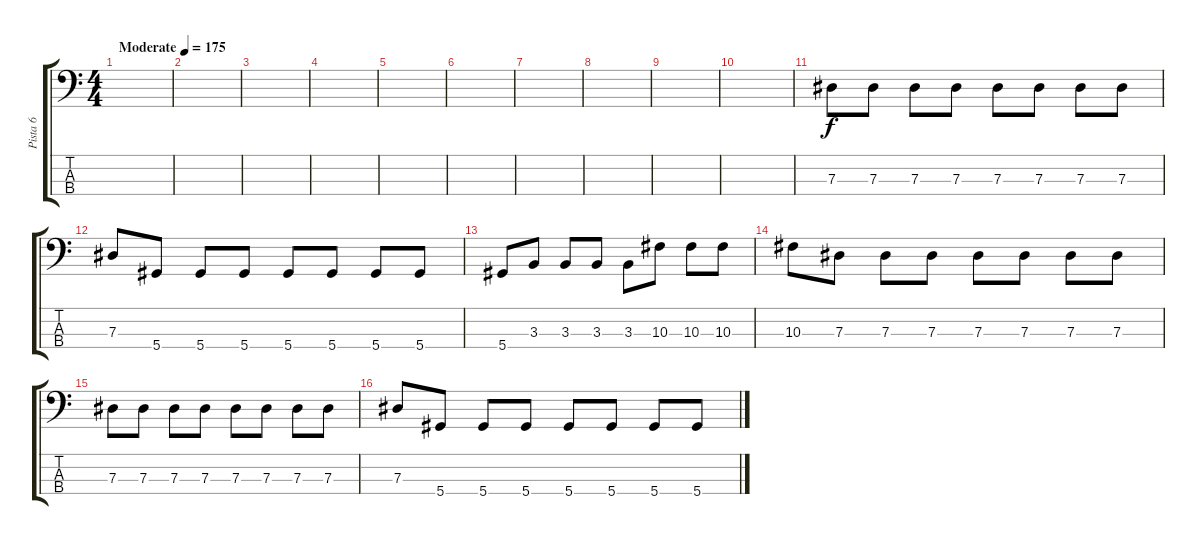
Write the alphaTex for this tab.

\track ("Pista 6" "Pista 6") {instrument electricbasspick}
\staff {score tabs}
\tuning (Gb2 Db2 Ab1 Eb1) {hide}
\ts (4 4)
\tempo (175 "Moderate")
\clef f4
\ks c
|
|
|
|
|
|
|
|
|
|
7.3.8 7.3.8 7.3.8 7.3.8 7.3.8 7.3.8 7.3.8 7.3.8 |
7.3.8 5.4.8 5.4.8 5.4.8 5.4.8 5.4.8 5.4.8 5.4.8 |
5.4.8 3.3.8 3.3.8 3.3.8 3.3.8 10.3.8 10.3.8 10.3.8 |
10.3.8 7.3.8 7.3.8 7.3.8 7.3.8 7.3.8 7.3.8 7.3.8 |
7.3.8 7.3.8 7.3.8 7.3.8 7.3.8 7.3.8 7.3.8 7.3.8 |
7.3.8 5.4.8 5.4.8 5.4.8 5.4.8 5.4.8 5.4.8 5.4.8
